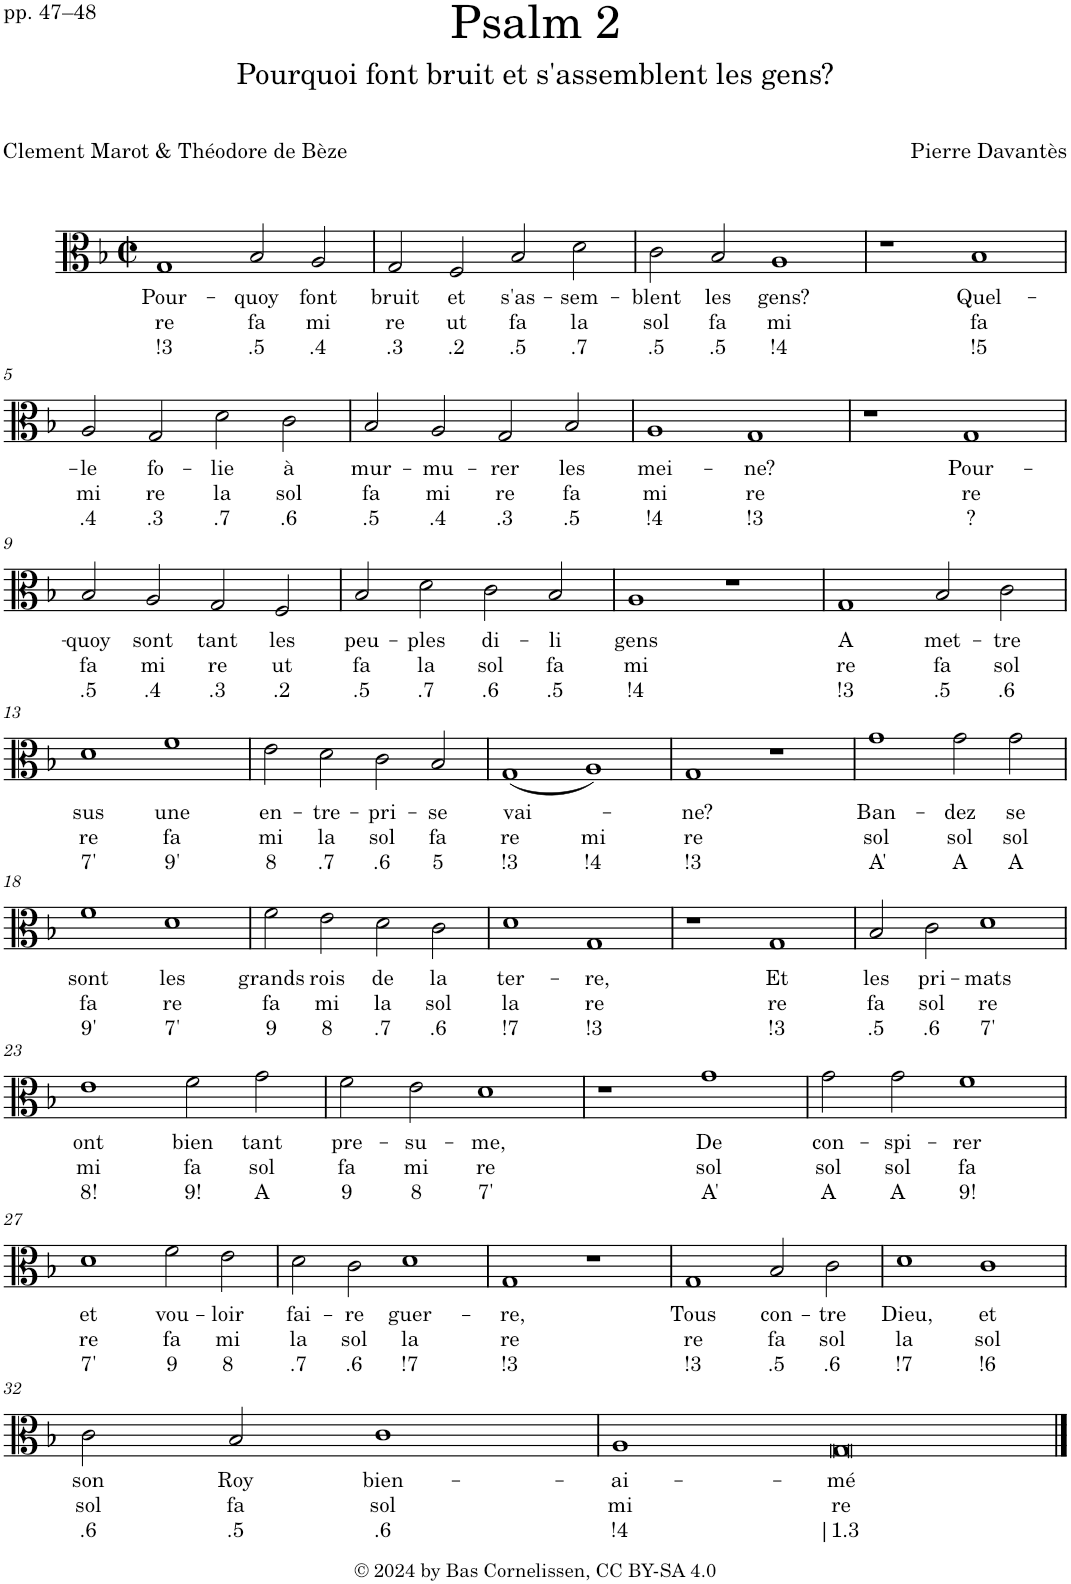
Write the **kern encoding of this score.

**kern	**text	**text	**text
*part1	*part1	*part1	*part1
*staff1	*staff1	*staff1	*staff1
*I"Voice	*	*	*
*I'Vo.	*	*	*
*clefC3	*	*	*
*k[b-]	*	*	*
*M4/2	*	*	*
*met(c|)	*	*	*
=1	=1	=1	=1
!	!LO:LY:b	!LO:LY:b	!LO:LY:b
1G	Pour-	re	\!3
!	!LO:LY:b	!LO:LY:b	!LO:LY:b
2B-/	-quoy	fa	.5
!	!LO:LY:b	!LO:LY:b	!LO:LY:b
2A/	font	mi	.4
=2	=2	=2	=2
!	!LO:LY:b	!LO:LY:b	!LO:LY:b
2G/	bruit	re	.3
!	!LO:LY:b	!LO:LY:b	!LO:LY:b
2F/	et	ut	.2
!	!LO:LY:b	!LO:LY:b	!LO:LY:b
2B-/	s'as-	fa	.5
!	!LO:LY:b	!LO:LY:b	!LO:LY:b
2d\	-sem-	la	.7
=3	=3	=3	=3
!	!LO:LY:b	!LO:LY:b	!LO:LY:b
2c\	-blent	sol	.5
!	!LO:LY:b	!LO:LY:b	!LO:LY:b
2B-/	les	fa	.5
!	!LO:LY:b	!LO:LY:b	!LO:LY:b
1A	gens?	mi	\!4
=4	=4	=4	=4
1r	.	.	.
!	!LO:LY:b	!LO:LY:b	!LO:LY:b
1B-	Quel-	fa	\!5
!!LO:LB:g=z
=5	=5	=5	=5
!	!LO:LY:b	!LO:LY:b	!LO:LY:b
2A/	-le	mi	.4
!	!LO:LY:b	!LO:LY:b	!LO:LY:b
2G/	fo-	re	.3
!	!LO:LY:b	!LO:LY:b	!LO:LY:b
2d\	-lie	la	.7
!	!LO:LY:b	!LO:LY:b	!LO:LY:b
2c\	à	sol	.6
=6	=6	=6	=6
!	!LO:LY:b	!LO:LY:b	!LO:LY:b
2B-/	mur-	fa	.5
!	!LO:LY:b	!LO:LY:b	!LO:LY:b
2A/	-mu-	mi	.4
!	!LO:LY:b	!LO:LY:b	!LO:LY:b
2G/	-rer	re	.3
!	!LO:LY:b	!LO:LY:b	!LO:LY:b
2B-/	les	fa	.5
=7	=7	=7	=7
!	!LO:LY:b	!LO:LY:b	!LO:LY:b
1A	mei-	mi	\!4
!	!LO:LY:b	!LO:LY:b	!LO:LY:b
1G	-ne?	re	\!3
=8	=8	=8	=8
1r	.	.	.
!	!LO:LY:b	!LO:LY:b	!LO:LY:b
1G	Pour-	re	?
!!LO:LB:g=z
=9	=9	=9	=9
!	!LO:LY:b	!LO:LY:b	!LO:LY:b
2B-/	-quoy	fa	.5
!	!LO:LY:b	!LO:LY:b	!LO:LY:b
2A/	sont	mi	.4
!	!LO:LY:b	!LO:LY:b	!LO:LY:b
2G/	tant	re	.3
!	!LO:LY:b	!LO:LY:b	!LO:LY:b
2F/	les	ut	.2
=10	=10	=10	=10
!	!LO:LY:b	!LO:LY:b	!LO:LY:b
2B-/	peu-	fa	.5
!	!LO:LY:b	!LO:LY:b	!LO:LY:b
2d\	-ples	la	.7
!	!LO:LY:b	!LO:LY:b	!LO:LY:b
2c\	di-	sol	.6
!	!LO:LY:b	!LO:LY:b	!LO:LY:b
2B-/	-li	fa	.5
=11	=11	=11	=11
!	!LO:LY:b	!LO:LY:b	!LO:LY:b
1A	-gens	mi	\!4
1r	.	.	.
=12	=12	=12	=12
!	!LO:LY:b	!LO:LY:b	!LO:LY:b
1G	A	re	\!3
!	!LO:LY:b	!LO:LY:b	!LO:LY:b
2B-/	met-	fa	.5
!	!LO:LY:b	!LO:LY:b	!LO:LY:b
2c\	-tre	sol	.6
!!LO:LB:g=z
=13	=13	=13	=13
!	!LO:LY:b	!LO:LY:b	!LO:LY:b
1d	sus	re	7'
!	!LO:LY:b	!LO:LY:b	!LO:LY:b
1f	une	fa	9'
=14	=14	=14	=14
!	!LO:LY:b	!LO:LY:b	!LO:LY:b
2e\	en-	mi	8
!	!LO:LY:b	!LO:LY:b	!LO:LY:b
2d\	-tre-	la	.7
!	!LO:LY:b	!LO:LY:b	!LO:LY:b
2c\	-pri-	sol	.6
!	!LO:LY:b	!LO:LY:b	!LO:LY:b
2B-/	-se	fa	5
=15	=15	=15	=15
!	!LO:LY:b	!LO:LY:b	!LO:LY:b
(1G	vai-	re	\!3
!	!	!LO:LY:b	!LO:LY:b
1A)	.	mi	\!4
=16	=16	=16	=16
!	!LO:LY:b	!LO:LY:b	!LO:LY:b
1G	-ne?	re	\!3
1r	.	.	.
=17	=17	=17	=17
!	!LO:LY:b	!LO:LY:b	!LO:LY:b
1g	Ban-	sol	A'
!	!LO:LY:b	!LO:LY:b	!LO:LY:b
2g\	-dez	sol	A
!	!LO:LY:b	!LO:LY:b	!LO:LY:b
2g\	se	sol	A
!!LO:LB:g=z
=18	=18	=18	=18
!	!LO:LY:b	!LO:LY:b	!LO:LY:b
1f	sont	fa	9'
!	!LO:LY:b	!LO:LY:b	!LO:LY:b
1d	les	re	7'
=19	=19	=19	=19
!	!LO:LY:b	!LO:LY:b	!LO:LY:b
2f\	grands	fa	9
!	!LO:LY:b	!LO:LY:b	!LO:LY:b
2e\	rois	mi	8
!	!LO:LY:b	!LO:LY:b	!LO:LY:b
2d\	de	la	.7
!	!LO:LY:b	!LO:LY:b	!LO:LY:b
2c\	la	sol	.6
=20	=20	=20	=20
!	!LO:LY:b	!LO:LY:b	!LO:LY:b
1d	ter-	la	\!7
!	!LO:LY:b	!LO:LY:b	!LO:LY:b
1G	-re,	re	\!3
=21	=21	=21	=21
1r	.	.	.
!	!LO:LY:b	!LO:LY:b	!LO:LY:b
1G	Et	re	\!3
=22	=22	=22	=22
!	!LO:LY:b	!LO:LY:b	!LO:LY:b
2B-/	les	fa	.5
!	!LO:LY:b	!LO:LY:b	!LO:LY:b
2c\	pri-	sol	.6
!	!LO:LY:b	!LO:LY:b	!LO:LY:b
1d	-mats	re	7'
!!LO:LB:g=z
=23	=23	=23	=23
!	!LO:LY:b	!LO:LY:b	!LO:LY:b
1e	ont	mi	8!
!	!LO:LY:b	!LO:LY:b	!LO:LY:b
2f\	bien	fa	9!
!	!LO:LY:b	!LO:LY:b	!LO:LY:b
2g\	tant	sol	A
=24	=24	=24	=24
!	!LO:LY:b	!LO:LY:b	!LO:LY:b
2f\	pre-	fa	9
!	!LO:LY:b	!LO:LY:b	!LO:LY:b
2e\	-su-	mi	8
!	!LO:LY:b	!LO:LY:b	!LO:LY:b
1d	-me,	re	7'
=25	=25	=25	=25
1r	.	.	.
!	!LO:LY:b	!LO:LY:b	!LO:LY:b
1g	De	sol	A'
=26	=26	=26	=26
!	!LO:LY:b	!LO:LY:b	!LO:LY:b
2g\	con-	sol	A
!	!LO:LY:b	!LO:LY:b	!LO:LY:b
2g\	-spi-	sol	A
!	!LO:LY:b	!LO:LY:b	!LO:LY:b
1f	-rer	fa	9!
!!LO:LB:g=z
=27	=27	=27	=27
!	!LO:LY:b	!LO:LY:b	!LO:LY:b
1d	et	re	7'
!	!LO:LY:b	!LO:LY:b	!LO:LY:b
2f\	vou-	fa	9
!	!LO:LY:b	!LO:LY:b	!LO:LY:b
2e\	-loir	mi	8
=28	=28	=28	=28
!	!LO:LY:b	!LO:LY:b	!LO:LY:b
2d\	fai-	la	.7
!	!LO:LY:b	!LO:LY:b	!LO:LY:b
2c\	-re	sol	.6
!	!LO:LY:b	!LO:LY:b	!LO:LY:b
1d	guer-	la	\!7
=29	=29	=29	=29
!	!LO:LY:b	!LO:LY:b	!LO:LY:b
1G	-re,	re	\!3
1r	.	.	.
=30	=30	=30	=30
!	!LO:LY:b	!LO:LY:b	!LO:LY:b
1G	Tous	re	\!3
!	!LO:LY:b	!LO:LY:b	!LO:LY:b
2B-/	con-	fa	.5
!	!LO:LY:b	!LO:LY:b	!LO:LY:b
2c\	-tre	sol	.6
=31	=31	=31	=31
!	!LO:LY:b	!LO:LY:b	!LO:LY:b
1d	Dieu,	la	\!7
!	!LO:LY:b	!LO:LY:b	!LO:LY:b
1c	et	sol	\!6
!!LO:LB:g=z
=32	=32	=32	=32
!	!LO:LY:b	!LO:LY:b	!LO:LY:b
2c\	son	sol	.6
!	!LO:LY:b	!LO:LY:b	!LO:LY:b
2B-/	Roy	fa	.5
!	!LO:LY:b	!LO:LY:b	!LO:LY:b
1c	bien-	sol	.6
=33	=33	=33	=33
!	!LO:LY:b	!LO:LY:b	!LO:LY:b
1A	-ai-	mi	\!4
!	!LO:LY:b	!LO:LY:b	!LO:LY:b
1G	-mé	re	|1.3
==	==	==	==
*-	*-	*-	*-
